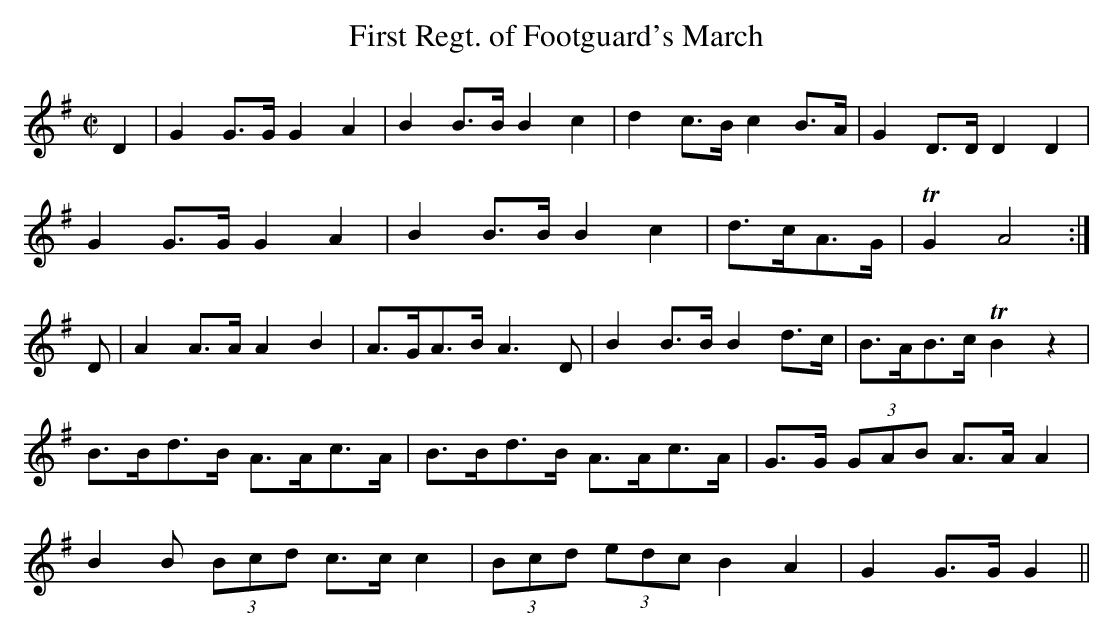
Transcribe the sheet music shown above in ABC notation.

X:1
T:First Regt. of Footguard's March
M:C|
L:1/8
K:G
D2|G2 G>G G2A2|B2 B>B B2c2|d2 c>B c2 B>A|G2 D>D D2D2|
G2 G>G G2A2|B2 B>B B2c2|d>cA>G|TG2 A4:|
D|A2 A>A A2B2|A>GA>B A3D|B2 B>B B2 d>c|B>AB>c TB2 z2|
B>Bd>B A>Ac>A|B>Bd>B A>Ac>A|G>G (3GAB A>A A2|
B2B (3Bcd c>c c2|(3Bcd (3edc B2A2|G2 G>G G2||
